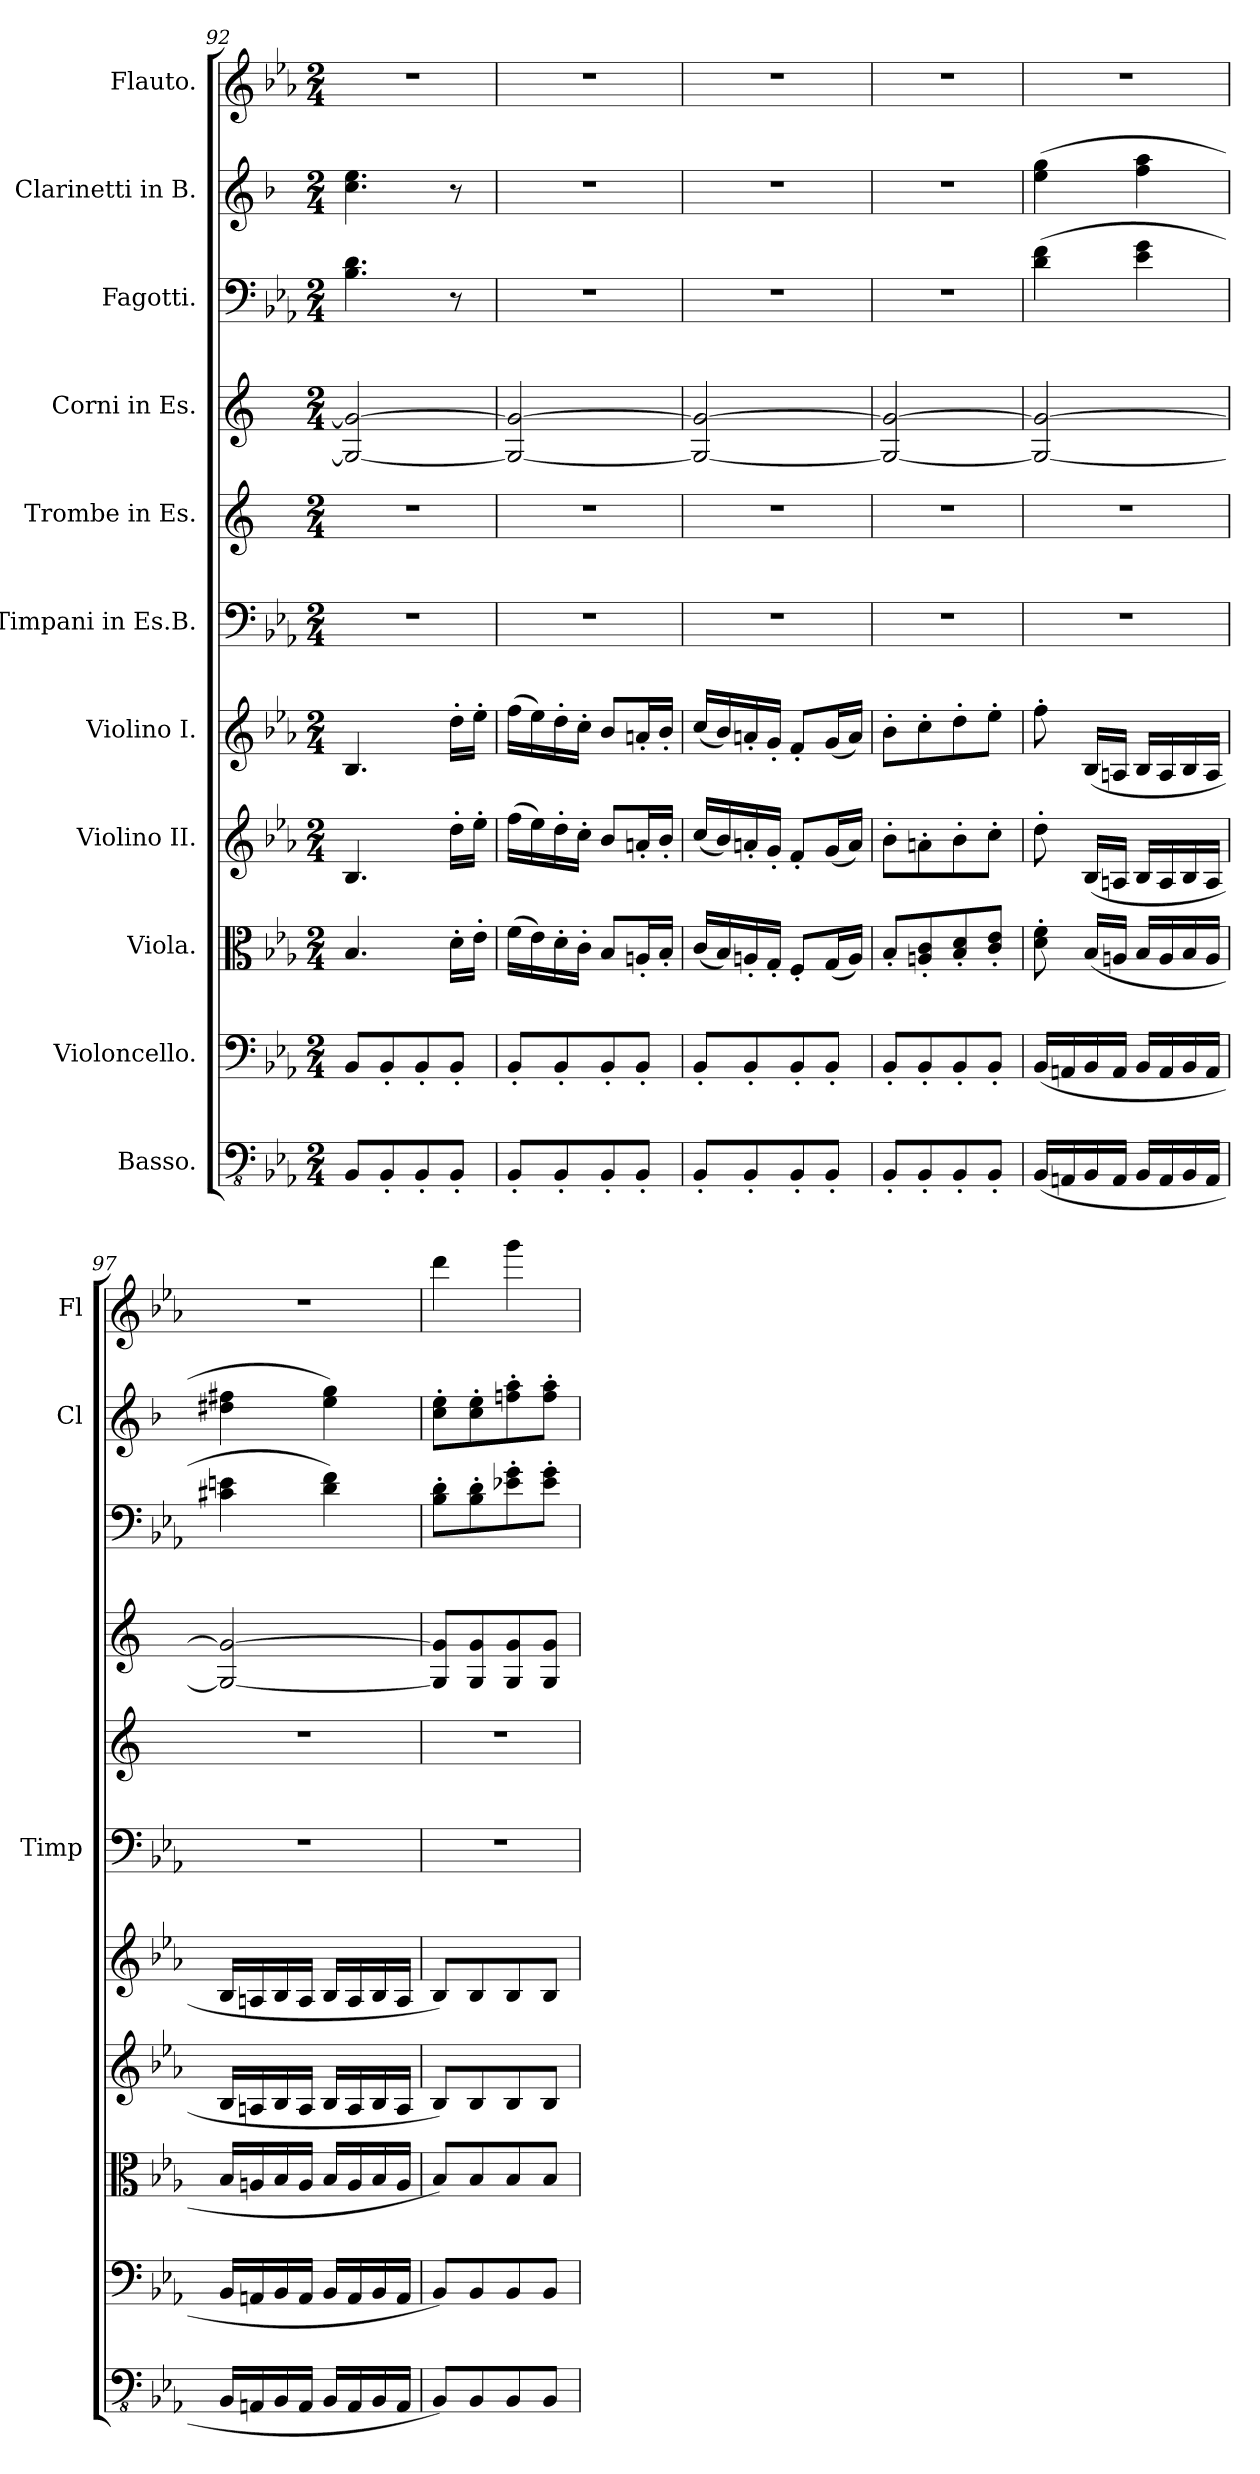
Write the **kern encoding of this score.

**kern	**kern	**kern	**kern	**kern	**kern	**kern	**kern	**kern	**kern	**kern
*part11	*part10	*part9	*part8	*part7	*part6	*part5	*part4	*part3	*part2	*part1
*staff11	*staff10	*staff9	*staff8	*staff7	*staff6	*staff5	*staff4	*staff3	*staff2	*staff1
*I"Basso.	*I"Violoncello.	*I"Viola.	*I"Violino II.	*I"Violino I.	*I"Timpani in Es.B.	*I"Trombe in Es.	*I"Corni in Es.	*I"Fagotti.	*I"Clarinetti in B.	*I"Flauto.
*	*	*	*	*	*I'Timp	*	*	*	*I'Cl	*I'Fl
*clefFv4	*clefF4	*clefC3	*clefG2	*clefG2	*clefF4	*clefG2	*clefG2	*clefF4	*clefG2	*clefG2
*	*	*	*	*	*	*ITrd-2c-3	*ITrd5c9	*	*ITrd1c2	*
*k[b-e-a-]	*k[b-e-a-]	*k[b-e-a-]	*k[b-e-a-]	*k[b-e-a-]	*k[b-e-a-]	*k[b-e-a-]	*k[b-e-a-]	*k[b-e-a-]	*k[b-e-a-]	*k[b-e-a-]
*M2/4	*M2/4	*M2/4	*M2/4	*M2/4	*M2/4	*M2/4	*M2/4	*M2/4	*M2/4	*M2/4
=92	=92	=92	=92	=92	=92	=92	=92	=92	=92	=92
8BBB-/L	8BB-/L	4.B-/	4.B-/	4.B-/	2r	2r	2BB-/_ 2B-/_	4.B-\ 4.d\	4.b-\ 4.dd\	2r
8BBB-'/	8BB-'/	.	.	.	.	.	.	.	.	.
8BBB-'/	8BB-'/	.	.	.	.	.	.	.	.	.
8BBB-'/J	8BB-'/J	16d'\LL	16dd'\LL	16dd'\LL	.	.	.	8r	8r	.
.	.	16e-'\JJ	16ee-'\JJ	16ee-'\JJ	.	.	.	.	.	.
=93	=93	=93	=93	=93	=93	=93	=93	=93	=93	=93
8BBB-'/L	8BB-'/L	(>16f\LL	(>16ff\LL	(>16ff\LL	2r	2r	2BB-/_ 2B-/_	2r	2r	2r
.	.	16e-\)	16ee-\)	16ee-\)	.	.	.	.	.	.
8BBB-'/	8BB-'/	16d'\	16dd'\	16dd'\	.	.	.	.	.	.
.	.	16c'\JJ	16cc'\JJ	16cc'\JJ	.	.	.	.	.	.
8BBB-'/	8BB-'/	8B-/L	8b-/L	8b-/L	.	.	.	.	.	.
8BBB-'/J	8BB-'/J	16An'/L	16an'/L	16an'/L	.	.	.	.	.	.
.	.	16B-'/JJ	16b-'/JJ	16b-'/JJ	.	.	.	.	.	.
!!LO:PB:g=z
=94	=94	=94	=94	=94	=94	=94	=94	=94	=94	=94
8BBB-'/L	8BB-'/L	(<16c/LL	(<16cc/LL	(<16cc/LL	2r	2r	2BB-/_ 2B-/_	2r	2r	2r
.	.	16B-/)	16b-/)	16b-/)	.	.	.	.	.	.
8BBB-'/	8BB-'/	16An'/	16an'/	16an'/	.	.	.	.	.	.
.	.	16G'/JJ	16g'/JJ	16g'/JJ	.	.	.	.	.	.
8BBB-'/	8BB-'/	8F'/L	8f'/L	8f'/L	.	.	.	.	.	.
8BBB-'/J	8BB-'/J	(<16G/L	(<16g/L	(<16g/L	.	.	.	.	.	.
.	.	16A/JJ)	16a/JJ)	16a/JJ)	.	.	.	.	.	.
=95	=95	=95	=95	=95	=95	=95	=95	=95	=95	=95
8BBB-'/L	8BB-'/L	8B-'/L	8b-'\L	8b-'\L	2r	2r	2BB-/_ 2B-/_	2r	2r	2r
8BBB-'/	8BB-'/	8An/' 8c/'	8an'\	8cc'\	.	.	.	.	.	.
8BBB-'/	8BB-'/	8B-/' 8d/'	8b-'\	8dd'\	.	.	.	.	.	.
8BBB-'/J	8BB-'/J	8c/' 8e-/'J	8cc'\J	8ee-'\J	.	.	.	.	.	.
=96	=96	=96	=96	=96	=96	=96	=96	=96	=96	=96
(<16BBB-/LL	(<16BB-/LL	8d\' 8f\'	8dd'\	8ff'\	2r	2r	2BB-/_ 2B-/_	(>4d\ 4f\	(>4dd\ 4ff\	2r
16AAAn/	16AAn/	.	.	.	.	.	.	.	.	.
16BBB-/	16BB-/	(<16B-/LL	(<16B-/LL	(<16B-/LL	.	.	.	.	.	.
16AAA/JJ	16AA/JJ	16An/JJ	16An/JJ	16An/JJ	.	.	.	.	.	.
16BBB-/LL	16BB-/LL	16B-/LL	16B-/LL	16B-/LL	.	.	.	4e-\ 4g\	4ee-\ 4gg\	.
16AAA/	16AA/	16A/	16A/	16A/	.	.	.	.	.	.
16BBB-/	16BB-/	16B-/	16B-/	16B-/	.	.	.	.	.	.
16AAA/JJ	16AA/JJ	16A/JJ	16A/JJ	16A/JJ	.	.	.	.	.	.
=97	=97	=97	=97	=97	=97	=97	=97	=97	=97	=97
16BBB-/LL	16BB-/LL	16B-/LL	16B-/LL	16B-/LL	2r	2r	2BB-/_ 2B-/_	4c#X\ 4en\	4cc#X\ 4een\	2r
16AAAn/	16AAn/	16An/	16An/	16An/	.	.	.	.	.	.
16BBB-/	16BB-/	16B-/	16B-/	16B-/	.	.	.	.	.	.
16AAA/JJ	16AA/JJ	16A/JJ	16A/JJ	16A/JJ	.	.	.	.	.	.
16BBB-/LL	16BB-/LL	16B-/LL	16B-/LL	16B-/LL	.	.	.	4d\ 4f\)	4dd\ 4ff\)	.
16AAA/	16AA/	16A/	16A/	16A/	.	.	.	.	.	.
16BBB-/	16BB-/	16B-/	16B-/	16B-/	.	.	.	.	.	.
16AAA/JJ	16AA/JJ	16A/JJ	16A/JJ	16A/JJ	.	.	.	.	.	.
=98	=98	=98	=98	=98	=98	=98	=98	=98	=98	=98
8BBB-/L)	8BB-/L)	8B-/L)	8B-/L)	8B-/L)	2r	2r	8BB-/] 8B-/]L	8B-\' 8d\'L	8b-\' 8dd\'L	4ddd\
8BBB-/	8BB-/	8B-/	8B-/	8B-/	.	.	8BB-/ 8B-/	8B-\' 8d\'	8b-\' 8dd\'	.
8BBB-/	8BB-/	8B-/	8B-/	8B-/	.	.	8BB-/ 8B-/	8e-X\' 8g\'	8ee-X\' 8gg\'	4ggg\
8BBB-/J	8BB-/J	8B-/J	8B-/J	8B-/J	.	.	8BB-/ 8B-/J	8e-\' 8g\'J	8ee-\' 8gg\'J	.
=	=	=	=	=	=	=	=	=	=	=
*-	*-	*-	*-	*-	*-	*-	*-	*-	*-	*-
